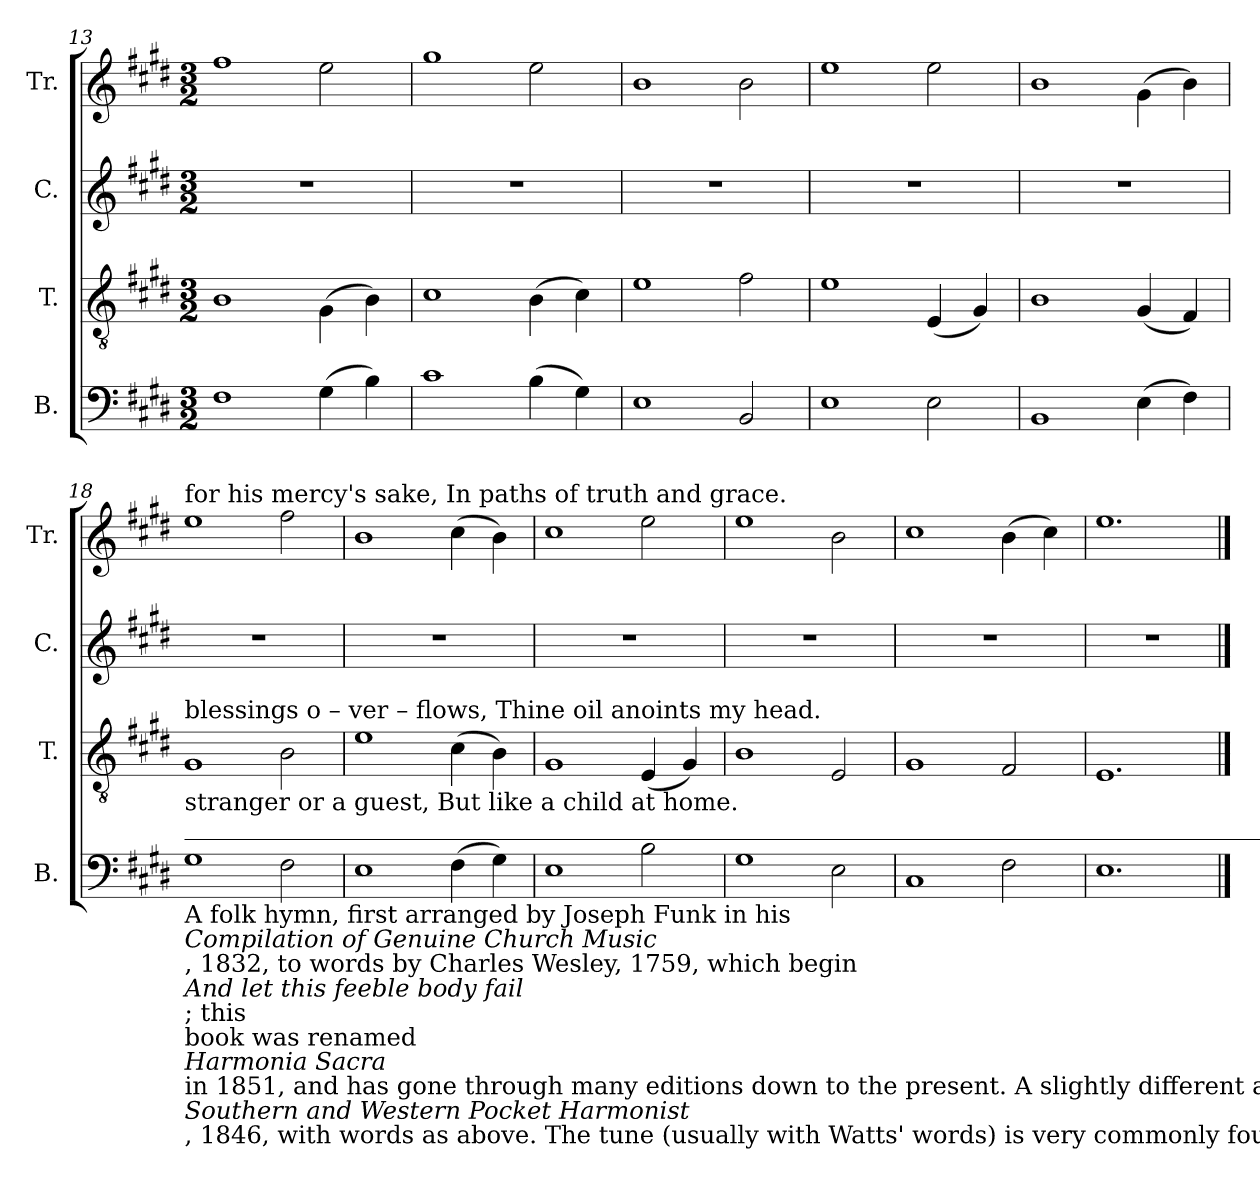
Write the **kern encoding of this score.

**kern	**kern	**kern	**kern
*part4	*part3	*part2	*part1
*staff4	*staff3	*staff2	*staff1
*I"B.	*I"T.	*I"C.	*I"Tr.
*I'B.	*I'T.	*I'C.	*I'Tr.
*clefF4	*clefGv2	*clefG2	*clefG2
*k[f#c#g#d#]	*k[f#c#g#d#]	*k[f#c#g#d#]	*k[f#c#g#d#]
*M3/2	*M3/2	*M3/2	*M3/2
=13	=13	=13	=13
1F#!	1B!	1.r	1ff#!
(4G#!\	(4G#!\	.	2ee!\
4B!\)	4B!\)	.	.
=14	=14	=14	=14
1c#!	1c#!	1.r	1gg#!
(4B!\	(4B!\	.	2ee!\
4G#!\)	4c#!\)	.	.
=15	=15	=15	=15
1E!	1e!	1.r	1b!
2BB!/	2f#!\	.	2b!\
=16	=16	=16	=16
1E!	1e!	1.r	1ee!
2E!\	(4E!/	.	2ee!\
.	4G#!/)	.	.
=17	=17	=17	=17
1BB!	1B!	1.r	1b!
(4E!\	(4G#!/	.	(4g#!\
4F#!\)	4F#!/)	.	4b!\)
=18	=18	=18	=18
!	!	!	!LO:TX:a:t=for  his   mercy's      sake,  In     paths  of  truth  and   grace.
!	!LO:TX:a:t=blessings o  –  ver  – flows,  Thine  oil   anoints   my     head.	!	!
!LO:TX:a:t=______________________________________________________________________________________________________________________________________________	!	!	!
!LO:TX:b:t=A folk hymn, first arranged by Joseph Funk in his	!	!	!
!LO:TX:b:i:t=Compilation of Genuine Church Music	!	!	!
!LO:TX:b:t=, 1832, to words by Charles Wesley, 1759, which begin	!	!	!
!LO:TX:b:i:t=And let this feeble body fail	!	!	!
!LO:TX:b:t=; this	!	!	!
!LO:TX:b:t=book was renamed	!	!	!
!LO:TX:b:i:t=Harmonia Sacra	!	!	!
!LO:TX:b:t=in 1851, and has gone through many editions down to the present. A slightly different arrangement (in F) appears in William Walker's	!	!	!
!LO:TX:b:i:t=Southern and Western Pocket Harmonist	!	!	!
!LO:TX:b:t=, 1846, with words as above. The tune (usually with Watts' words) is very commonly found in hymnals and tunebooks.	!	!	!
!LO:TX:a:t=stranger   or     a      guest,   But    like   a    child   at     home.	!	!	!
1G#!	1G#!	1.r	1ee!
2F#!\	2B!\	.	2ff#!\
=19	=19	=19	=19
1E!	1e!	1.r	1b!
(4F#!\	(4c#!\	.	(4cc#!\
4G#!\)	4B!\)	.	4b!\)
=20	=20	=20	=20
1E!	1G#!	1.r	1cc#!
2B!\	(4E!/	.	2ee!\
.	4G#!/)	.	.
=21	=21	=21	=21
1G#!	1B!	1.r	1ee!
2E!\	2E!/	.	2b!\
=22	=22	=22	=22
1C#!	1G#!	1.r	1cc#!
2F#!\	2F#!/	.	(4b!\
.	.	.	4cc#!\)
=23	=23	=23	=23
1.E!	1.E!	1.r	1.ee!
==	==	==	==
*-	*-	*-	*-
